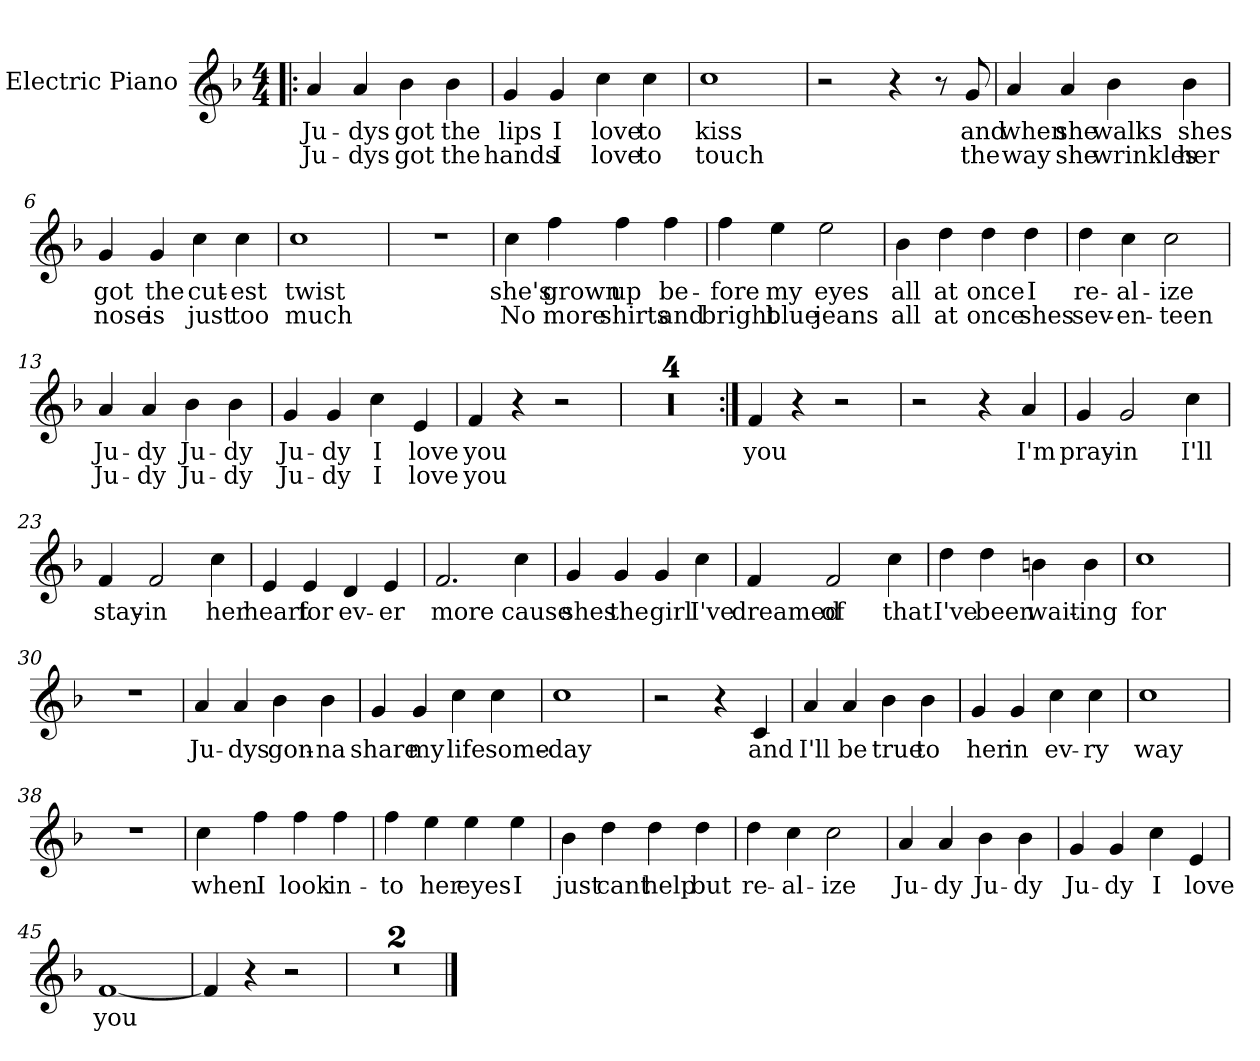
**kern	**text	**text
*part1	*part1	*part1
*staff1	*staff1	*staff1
*I"Electric Piano	*	*
*I'E.Pno	*	*
*clefG2	*	*
*k[b-]	*	*
*F:	*	*
*M4/4	*	*
=1!|:	=1!|:	=1!|:
4a/	Ju-	Ju-
4a/	-dys	-dys
4b-\	got	got
4b-\	the	the
=2	=2	=2
4g/	lips	hands
4g/	I	I
4cc\	love	love
4cc\	to	to
=3	=3	=3
1cc	kiss	touch
=4	=4	=4
2r	.	.
4r	.	.
8r	.	.
8g/	and	the
!!LO:LB:g=z
=5	=5	=5
4a/	when	way
4a/	she	she
4b-\	walks	wrinkles
4b-\	shes	her
=6	=6	=6
4g/	got	nose
4g/	the	is
4cc\	cut-	just
4cc\	-est	too
=7	=7	=7
1cc	twist	much
=8	=8	=8
1r	.	.
=9	=9	=9
4cc\	she's	No
4ff\	grown	more
4ff\	up	shirts
4ff\	be-	and
!!LO:LB:g=z
=10	=10	=10
4ff\	-fore	bright
4ee\	my	blue
2ee\	eyes	jeans
=11	=11	=11
4b-\	all	all
4dd\	at	at
4dd\	once	once
4dd\	I	shes
=12	=12	=12
4dd\	re-	sev-
4cc\	-al-	-en-
2cc\	ize	-teen
=13	=13	=13
4a/	Ju-	Ju-
4a/	-dy	-dy
4b-\	Ju-	Ju-
4b-\	-dy	-dy
=14	=14	=14
4g/	Ju-	Ju-
4g/	-dy	-dy
4cc\	I	I
4e/	love	love
!!LO:LB:g=z
=15	=15	=15
4f/	you	you
4r	.	.
2r	.	.
=16	=16	=16
1r	.	.
=17	=17	=17
1r	.	.
=18	=18	=18
1r	.	.
=19	=19	=19
1r	.	.
=20:|!	=20:|!	=20:|!
4f/	you	.
4r	.	.
2r	.	.
=21	=21	=21
2r	.	.
4r	.	.
4a/	I'm	.
=22	=22	=22
4g/	pray-	.
2g/	-in	.
4cc\	I'll	.
=23	=23	=23
4f/	stay-	.
2f/	-in	.
4cc\	her	.
!!LO:LB:g=z
=24	=24	=24
4e/	heart	.
4e/	for	.
4d/	ev-	.
4e/	-er	.
=25	=25	=25
2.f/	more	.
4cc\	cause	.
=26	=26	=26
4g/	shes	.
4g/	the	.
4g/	girl	.
4cc\	I've	.
=27	=27	=27
4f/	dreamed	.
2f/	of	.
4cc\	that	.
!!LO:LB:g=z
=28	=28	=28
4dd\	I've	.
4dd\	been	.
4bn\	wait-	.
4b\	-ing	.
=29	=29	=29
1cc	for	.
=30	=30	=30
1r	.	.
=31	=31	=31
4a/	Ju-	.
4a/	-dys	.
4b-\	gon-	.
4b-\	-na	.
=32	=32	=32
4g/	share	.
4g/	my	.
4cc\	life	.
4cc\	some-	.
=33	=33	=33
1cc	-day	.
!!LO:LB:g=z
=34	=34	=34
2r	.	.
4r	.	.
4c/	and	.
=35	=35	=35
4a/	I'll	.
4a/	be	.
4b-\	true	.
4b-\	to	.
=36	=36	=36
4g/	her	.
4g/	in	.
4cc\	ev-	.
4cc\	-ry	.
=37	=37	=37
1cc	way	.
=38	=38	=38
1r	.	.
=39	=39	=39
4cc\	when	.
4ff\	I	.
4ff\	look	.
4ff\	in-	.
!!LO:PB:g=z
=40	=40	=40
4ff\	-to	.
4ee\	her	.
4ee\	eyes	.
4ee\	I	.
=41	=41	=41
4b-\	just	.
4dd\	cant	.
4dd\	help	.
4dd\	but	.
=42	=42	=42
4dd\	re-	.
4cc\	-al-	.
2cc\	-ize	.
=43	=43	=43
4a/	Ju-	.
4a/	-dy	.
4b-\	Ju-	.
4b-\	dy	.
=44	=44	=44
4g/	Ju-	.
4g/	-dy	.
4cc\	I	.
4e/	love	.
!!LO:LB:g=z
=45	=45	=45
[1f	you	.
=46	=46	=46
4f/]	.	.
4r	.	.
2r	.	.
=47	=47	=47
1r	.	.
=48	=48	=48
1r	.	.
==	==	==
*-	*-	*-
